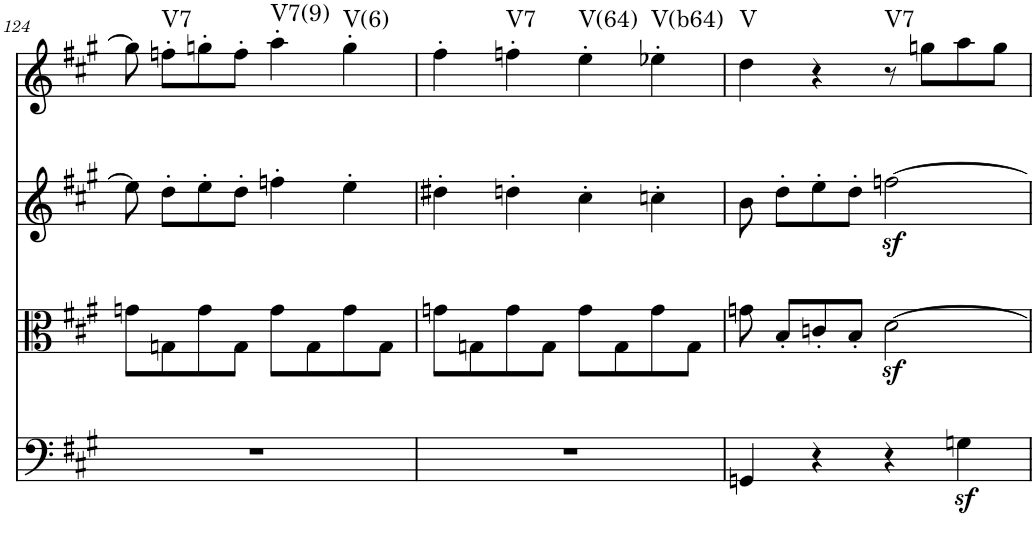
**kern	**kern	**kern	**kern	**harte
*part4	*part3	*part2	*part1	*part1
*staff4	*staff3	*staff2	*staff1	*
*I"Violoncello	*I"Viola	*I"Violin 2	*I"Violin 1	*
*I'Vc	*I'Vla	*I'Vln	*I'Vln	*
!!LO:PB:g=z
*clefF4	*clefC3	*clefG2	*clefG2	*
*k[f#c#g#]	*k[f#c#g#]	*k[f#c#g#]	*k[f#c#g#]	*
*A:	*A:	*A:	*A:	*
*M2/2	*M2/2	*M2/2	*M2/2	*
*met(c|)	*met(c|)	*met(c|)	*met(c|)	*
=124	=124	=124	=124	=124
1r	8gn\L	8ee\]	8gg\]	.
!	!	!	!	!LO:H:kt=V7
.	8Gn\	8dd'\L	8ffn'\L	N
.	8g\	8ee'\	8ggn'\	.
.	8G\J	8dd'\J	8ff'\J	.
!	!	!	!	!LO:H:kt=V7(9)
.	8g\L	4ffn'\	4aa'\	N
.	8G\	.	.	.
!	!	!	!	!LO:H:kt=V(6)
.	8g\	4ee'\	4gg'\	N
.	8G\J	.	.	.
=125	=125	=125	=125	=125
1r	8gn\L	4dd#X'\	4ff#'\	.
.	8Gn\	.	.	.
!	!	!	!	!LO:H:kt=V7
.	8g\	4ddn'\	4ffn'\	N
.	8G\J	.	.	.
!	!	!	!	!LO:H:kt=V(64)
.	8g\L	4cc#'\	4ee'\	N
.	8G\	.	.	.
!	!	!	!	!LO:H:kt=V(b64)
.	8g\	4ccn'\	4ee-X'\	N
.	8G\J	.	.	.
=126	=126	=126	=126	=126
!	!	!	!	!LO:H:kt=V
4GGn/	8gn\	8b\	4dd\	N
.	8B'/L	8dd'\L	.	.
4r	8cn'/	8ee'\	4r	.
.	8B'/J	8dd'\J	.	.
!	!	!	!	!LO:H:kt=V7
4r	[2dz<\	[2ffnz<\	8r	N
.	.	.	8ggn\L	.
4Gnz<\	.	.	8aa\	.
.	.	.	8gg\J	.
=	=	=	=	=
*-	*-	*-	*-	*-
